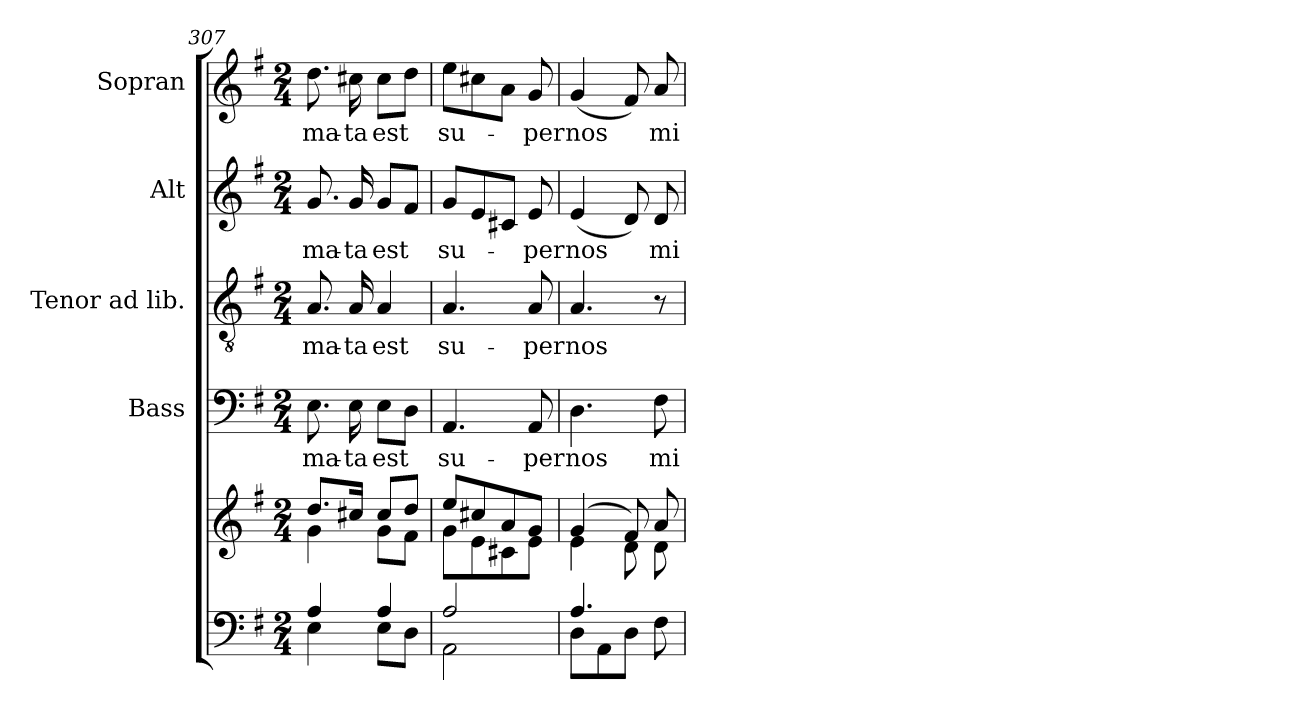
**kern	**kern	**kern	**text	**kern	**text	**kern	**text	**kern	**text
*part5	*part5	*part4	*part4	*part3	*part3	*part2	*part2	*part1	*part1
*staff6	*staff5	*staff4	*staff4	*staff3	*staff3	*staff2	*staff2	*staff1	*staff1
*	*	*I"Bass	*	*I"Tenor ad lib.	*	*I"Alt	*	*I"Sopran	*
*	*	*I'B.	*	*I'T.	*	*I'A.	*	*I'S.	*
*clefF4	*clefG2	*clefF4	*	*clefGv2	*	*clefG2	*	*clefG2	*
*k[f#]	*k[f#]	*k[f#]	*	*k[f#]	*	*k[f#]	*	*k[f#]	*
*G:	*G:	*G:	*	*G:	*	*G:	*	*G:	*
*M2/4	*M2/4	*M2/4	*	*M2/4	*	*M2/4	*	*M2/4	*
=307	=307	=307	=307	=307	=307	=307	=307	=307	=307
*^	*^	*	*	*	*	*	*	*	*
!	!	!	!	!	!LO:LY:b	!	!LO:LY:b	!	!LO:LY:b	!	!LO:LY:b
4A/	4E\	8.dd/L	4g\	8.E\	-ma-	8.A/	-ma-	8.g/	-ma-	8.dd\	-ma-
!	!	!	!	!	!LO:LY:b	!	!LO:LY:b	!	!LO:LY:b	!	!LO:LY:b
.	.	16cc#X/Jk	.	16E\	-ta	16A/	-ta	16g/	-ta	16cc#X\	-ta
!	!	!	!	!	!LO:LY:b	!	!LO:LY:b	!	!LO:LY:b	!	!LO:LY:b
4A/	8E\L	8cc#/L	8g\L	8E\L	est	4A/	est	8g/L	est	8cc#\L	est
.	8D\J	8dd/J	8f#\J	8D\J	.	.	.	8f#/J	.	8dd\J	.
=308	=308	=308	=308	=308	=308	=308	=308	=308	=308	=308	=308
!	!	!	!	!	!LO:LY:b	!	!LO:LY:b	!	!LO:LY:b	!	!LO:LY:b
2A/	2AA\	8ee/L	8g\L	4.AA/	su-	4.A/	su-	8g/L	su-	8ee\L	su-
.	.	8cc#X/	8e\	.	.	.	.	8e/	.	8cc#X\	.
.	.	8a/	8c#X\	.	.	.	.	8c#X/J	.	8a\J	.
!	!	!	!	!	!LO:LY:b	!	!LO:LY:b	!	!LO:LY:b	!	!LO:LY:b
.	.	8g/J	8e\J	8AA/	-per	8A/	-per	8e/	-per	8g/	-per
=309	=309	=309	=309	=309	=309	=309	=309	=309	=309	=309	=309
!	!	!	!	!	!LO:LY:b	!	!LO:LY:b	!	!LO:LY:b	!	!LO:LY:b
4.A/	8D\L	(>4g/	4e\	4.D\	nos	4.A/	nos	(<4e/	nos	(<4g/	nos
.	8AA\	.	.	.	.	.	.	.	.	.	.
.	8D\J	8f#/)	8d\	.	.	.	.	8d/)	.	8f#/)	.
!	!	!	!	!	!LO:LY:b	!	!	!	!LO:LY:b	!	!LO:LY:b
8ryy	8F#\	8a/	8d\	8F#\	mi-	8r	.	8d/	mi-	8a/	mi-
*v	*v	*	*	*	*	*	*	*	*	*	*
*	*v	*v	*	*	*	*	*	*	*	*
=	=	=	=	=	=	=	=	=	=
*-	*-	*-	*-	*-	*-	*-	*-	*-	*-
